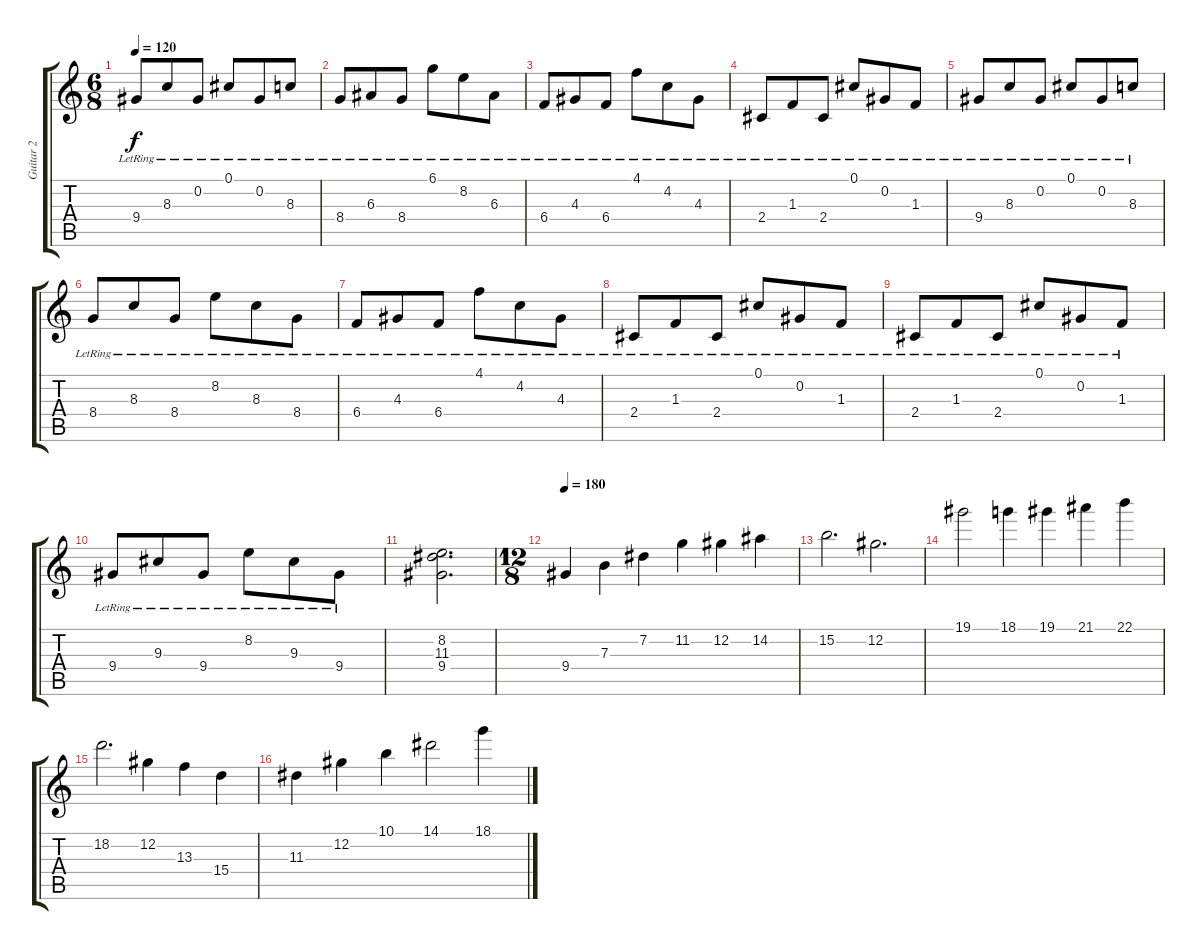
\track ("Guitar 2" "Guitar 2") {instrument overdrivenguitar}
\staff {score tabs}
\tuning (Db4 Ab3 E3 B2 Gb2 Db2) {hide}
\ts (6 8)
\tempo 120
\clef g2
\ks c
9.4{lr}.8{dy f} 8.3{lr}.8 0.2{lr}.8 0.1{lr}.8 0.2{lr}.8 8.3{lr}.8 |
8.4{lr}.8 6.3{lr}.8 8.4{lr}.8 6.1{lr}.8 8.2{lr}.8 6.3{lr}.8 |
6.4{lr}.8 4.3{lr}.8 6.4{lr}.8 4.1{lr}.8 4.2{lr}.8 4.3{lr}.8 |
2.4{lr}.8 1.3{lr}.8 2.4{lr}.8 0.1{lr}.8 0.2{lr}.8 1.3{lr}.8 |
9.4{lr}.8 8.3{lr}.8 0.2{lr}.8 0.1{lr}.8 0.2{lr}.8 8.3{lr}.8 |
8.4{lr}.8 8.3{lr}.8 8.4{lr}.8 8.2{lr}.8 8.3{lr}.8 8.4{lr}.8 |
6.4{lr}.8 4.3{lr}.8 6.4{lr}.8 4.1{lr}.8 4.2{lr}.8 4.3{lr}.8 |
2.4{lr}.8 1.3{lr}.8 2.4{lr}.8 0.1{lr}.8 0.2{lr}.8 1.3{lr}.8 |
2.4{lr}.8 1.3{lr}.8 2.4{lr}.8 0.1{lr}.8 0.2{lr}.8 1.3{lr}.8 |
9.4{lr}.8 9.3{lr}.8 9.4{lr}.8 8.2{lr}.8 9.3{lr}.8 9.4{lr}.8 |
(8.2 11.3 9.4).2{d} |
\ts (12 8)
\tempo 180
9.4.4 7.3.4 7.2.4 11.2.4 12.2.4 14.2.4 |
15.2.2{d} 12.2.2{d} |
19.1.2 18.1.4 19.1.4 21.1.4 22.1.4 |
18.2.2{d} 12.2.4 13.3.4 15.4.4 |
11.3.4 12.2.4 10.1.4 14.1.2 18.1.4
